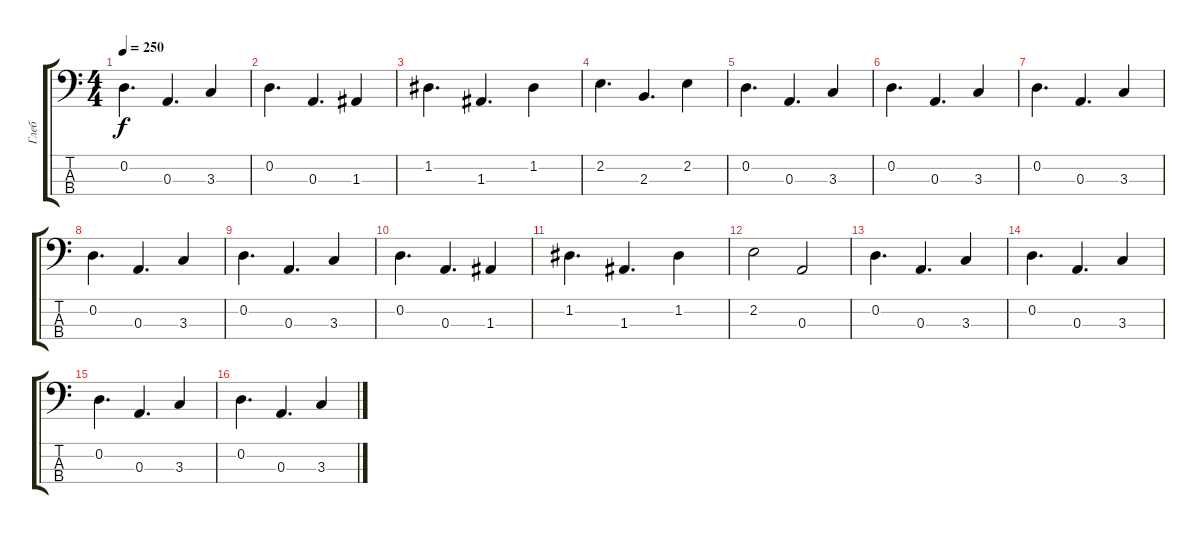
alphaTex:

\track ("Глеб" "Глеб") {instrument electricbasspick}
\staff {score tabs}
\tuning (G2 D2 A1 E1) {hide}
\ts (4 4)
\tempo 250
\clef f4
\ks c
0.2.4{d dy f} 0.3.4{d} 3.3.4 |
0.2.4{d} 0.3.4{d} 1.3.4 |
1.2.4{d} 1.3.4{d} 1.2.4 |
2.2.4{d} 2.3.4{d} 2.2.4 |
0.2.4{d} 0.3.4{d} 3.3.4 |
0.2.4{d} 0.3.4{d} 3.3.4 |
0.2.4{d} 0.3.4{d} 3.3.4 |
0.2.4{d} 0.3.4{d} 3.3.4 |
0.2.4{d} 0.3.4{d} 3.3.4 |
0.2.4{d} 0.3.4{d} 1.3.4 |
1.2.4{d} 1.3.4{d} 1.2.4 |
2.2.2 0.3.2 |
0.2.4{d} 0.3.4{d} 3.3.4 |
0.2.4{d} 0.3.4{d} 3.3.4 |
0.2.4{d} 0.3.4{d} 3.3.4 |
0.2.4{d} 0.3.4{d} 3.3.4
